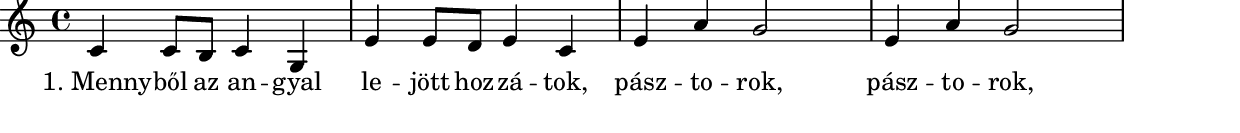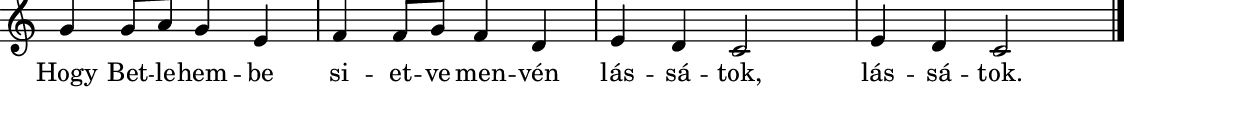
% MusicXML to Lilypond converter by Kovi

szovegAAA = \lyricmode {  "1. Menny" -- "ből" "az" "an" -- "gyal" "le" -- "jött" "hoz" -- "zá" -- "tok," "pász" -- "to" -- "rok," "pász" -- "to" -- "rok," "Hogy" "Bet" -- "le" -- "hem" -- "be" "si" -- "et" -- "ve" "men" -- "vén" "lás" -- "sá" -- "tok," "lás" -- "sá" -- "tok."  }

% Analyzing...
% 1 parts
% 1 Staff
% forceBassClefActive = 
melody = {
% 32 notes in the part
% 1 voices

\new Staff
\new Voice {
% 32 notes
% 8 mesaures

% Measure 1
\clef "treble"
\key c \major
\time 4/4 
c'4 c'8 b8 c'4 g4 
% Measure 2
e'4 e'8 d'8 e'4 c'4 
% Measure 3
e'4 a'4 g'2 
% Measure 4
e'4 a'4 g'2 
% Measure 5
\break
g'4 g'8 a'8 g'4 e'4 
% Measure 6
f'4 f'8 g'8 f'4 d'4 
% Measure 7
e'4 d'4 c'2 
% Measure 8
e'4 d'4 c'2 \bar "|." 
} % voice
\addlyrics { \szovegAAA }

} % melody


harmonies = \chordmode {
% 11 chords
\germanChords
c4 s4 s4 s4 s4 s4 s4 s4 a4:m s4 g4 s4 a4:m s4 g4 s4 c4 s4 s4 s4 d4:m s4 s4 s4 c4 s4 a4:m s4 g4 s4 c4
}

\include "../../definitions.ly"
